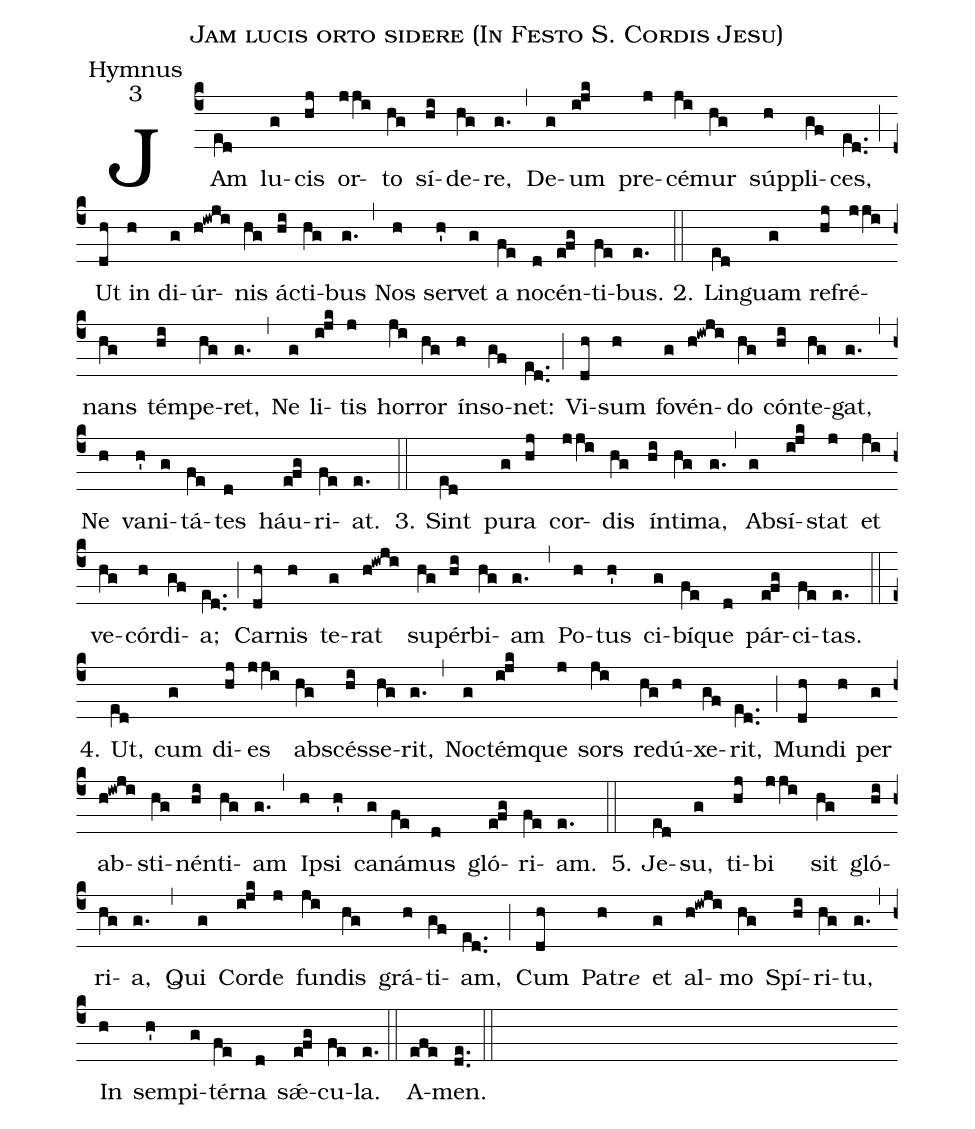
name:Jam lucis orto sidere (In Festo S. Cordis Jesu);
office-part:Hymnus;
mode:3;
%%
(c4)JAm(e[ll:1]d) lu(g)cis(hj) or(jji)to(hg) sí(hi)de(hg)re,(g.) (,)
De(g)um(ijk) pre(j)cé(ji)mur(hg) súp(h)pli(gf)ces,(e[ll:1]d..) (;)
Ut(dh) in(h) di(g)úr(h!iwji)nis(hg) á(hi)cti(hg)bus(g.) (,)
Nos(h) ser(h')vet(g) a(fe) no(d)cén(efg)ti(fe)bus.(e.) (::)

2. Lin(e[ll:1]d)guam(g) re(hj)fré(jji)nans(hg) tém(hi)pe(hg)ret,(g.) (,)
Ne(g) li(ijk)tis(j) hor(ji)ror(hg) ín(h)so(gf)net:(e[ll:1]d..) (;)
Vi(dh)sum(h) fo(g)vén(h!iwji)do(hg) cón(hi)te(hg)gat,(g.) (,)
Ne(h) va(h')ni(g)tá(fe)tes(d) háu(efg)ri(fe)at.(e.) (::)

3. Sint(e[ll:1]d) pu(g)ra(hj) cor(jji)dis(hg) ín(hi)ti(hg)ma,(g.) (,)
Ab(g)sí(ijk)stat(j) et(ji) ve(hg)cór(h)di(gf)a;(e[ll:1]d..) (;)
Car(dh)nis(h) te(g)rat(h!iwji) su(hg)pér(hi)bi(hg)am(g.) (,)
Po(h)tus(h') ci(g)bí(fe)que(d) pár(efg)ci(fe)tas.(e.) (::)

4. Ut,(e[ll:1]d) cum(g) di(hj)es(jji) ab(hg)scés(hi)se(hg)rit,(g.) (,)
No(g)ctém(ijk)que(j) sors(ji) re(hg)dú(h)xe(gf)rit,(e[ll:1]d..) (;)
Mun(dh)di(h) per(g) ab(h!iwji)sti(hg)nén(hi)ti(hg)am(g.) (,)
I(h)psi(h') ca(g)ná(fe)mus(d) gló(efg)ri(fe)am.(e.) (::)

5. Je(ed)su,(g) ti(hj)bi(jji) sit(hg) gló(hi)ri(hg)a,(g.) (,) Qui(g) Cor(ijk)de(j) fun(ji)dis(hg) grá(h)ti(gf)am,(ed..) (;) Cum(dh) Patr<e>e</e>(h) et(g) al(h!iwji)mo(hg) Spí(hi)ri(hg)tu,(g.) (,) In(h) sem(h')pi(g)tér(fe)na(d) sǽ(efg)cu(fe)la.(e.) (::)
A(efe)men.(de..) (::)
